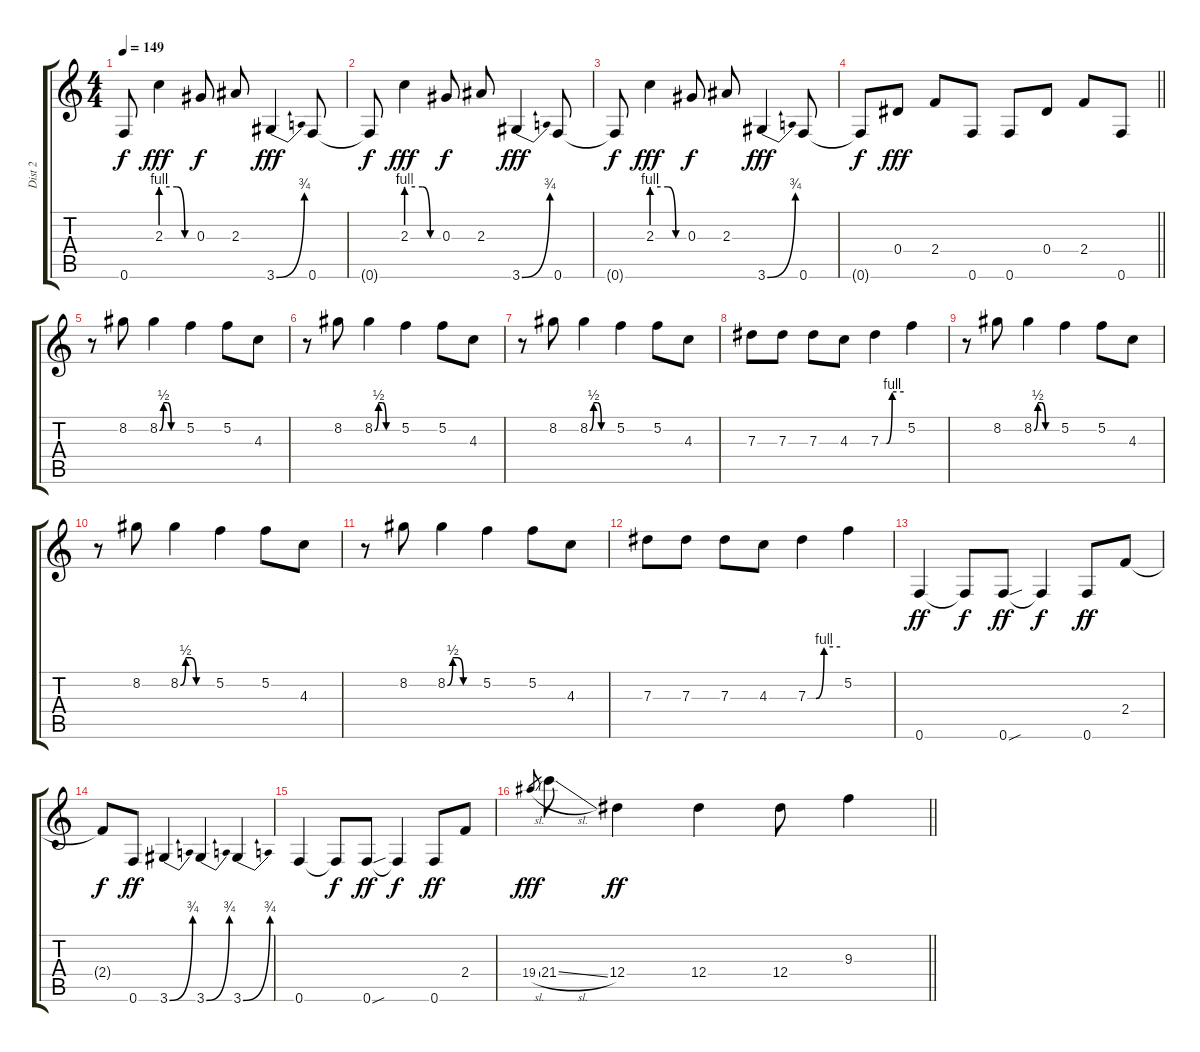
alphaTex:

\track ("Dist 2" "Dist 2") {instrument overdrivenguitar}
\staff {score tabs}
\tuning (F4 C4 Ab3 Eb3 Bb2 F2) {hide}
\ts (4 4)
\tempo 149
\clef g2
\ks c
0.6{t}.8{dy f} 2.3{be (custom 0 4 30 4 45 0 60 0)}.4{dy fff} 0.3.8{dy f} 2.3.8 3.6{be (bend 0 0 60 3)}.4{dy fff} 0.6.8 |
0.6{t}.8{dy f} 2.3{be (custom 0 4 30 4 45 0 60 0)}.4{dy fff} 0.3.8{dy f} 2.3.8 3.6{be (bend 0 0 60 3)}.4{dy fff} 0.6.8 |
0.6{t}.8{dy f} 2.3{be (custom 0 4 30 4 45 0 60 0)}.4{dy fff} 0.3.8{dy f} 2.3.8 3.6{be (bend 0 0 60 3)}.4{dy fff} 0.6.8 |
\barLineRight lightlight
0.6{t}.8{dy f} 0.4.8{dy fff} 2.4.8 0.6.8 0.6.8 0.4.8 2.4.8 0.6.8 |
r.8{volume 13} 8.2.8 8.2{be (custom 0 0 10 2 20 2 30 0 60 0)}.4 5.2.4 5.2.8 4.3.8 |
r.8{volume 13} 8.2.8 8.2{be (custom 0 0 10 2 20 2 30 0 60 0)}.4 5.2.4 5.2.8 4.3.8 |
r.8{volume 13} 8.2.8 8.2{be (custom 0 0 10 2 20 2 30 0 60 0)}.4 5.2.4 5.2.8 4.3.8 |
7.3.8 7.3.8 7.3.8 4.3.8 7.3{be (custom 0 0 15 0 30 4 60 4)}.4 5.2.4 |
r.8{volume 13} 8.2.8 8.2{be (custom 0 0 10 2 20 2 30 0 60 0)}.4 5.2.4 5.2.8 4.3.8 |
r.8{volume 13} 8.2.8 8.2{be (custom 0 0 10 2 20 2 30 0 60 0)}.4 5.2.4 5.2.8 4.3.8 |
r.8{volume 13} 8.2.8 8.2{be (custom 0 0 10 2 20 2 30 0 60 0)}.4 5.2.4 5.2.8 4.3.8 |
7.3.8 7.3.8 7.3.8 4.3.8 7.3{be (custom 0 0 15 0 30 4 60 4)}.4 5.2.4 |
0.6.4{dy ff} 0.6{t}.8{dy f} 0.6{sou}.8{dy ff} 0.6{t}.4{dy f} 0.6.8{dy ff} 2.4.8 |
2.4{t}.8{dy f} 0.6.8{dy ff} 3.6{be (bend 0 0 60 3)}.4 3.6{be (bend 0 0 60 3)}.4 3.6{be (bend 0 0 60 3)}.4 |
0.6.4 0.6{t}.8{dy f} 0.6{sou}.8{dy ff} 0.6{t}.4{dy f} 0.6.8{dy ff} 2.4.8 |
\barLineRight lightlight
19.4{sl}.8{gr dy fff} 21.4{sl}.8 12.4.4{dy ff} 12.4.4 12.4.8 9.3.4
